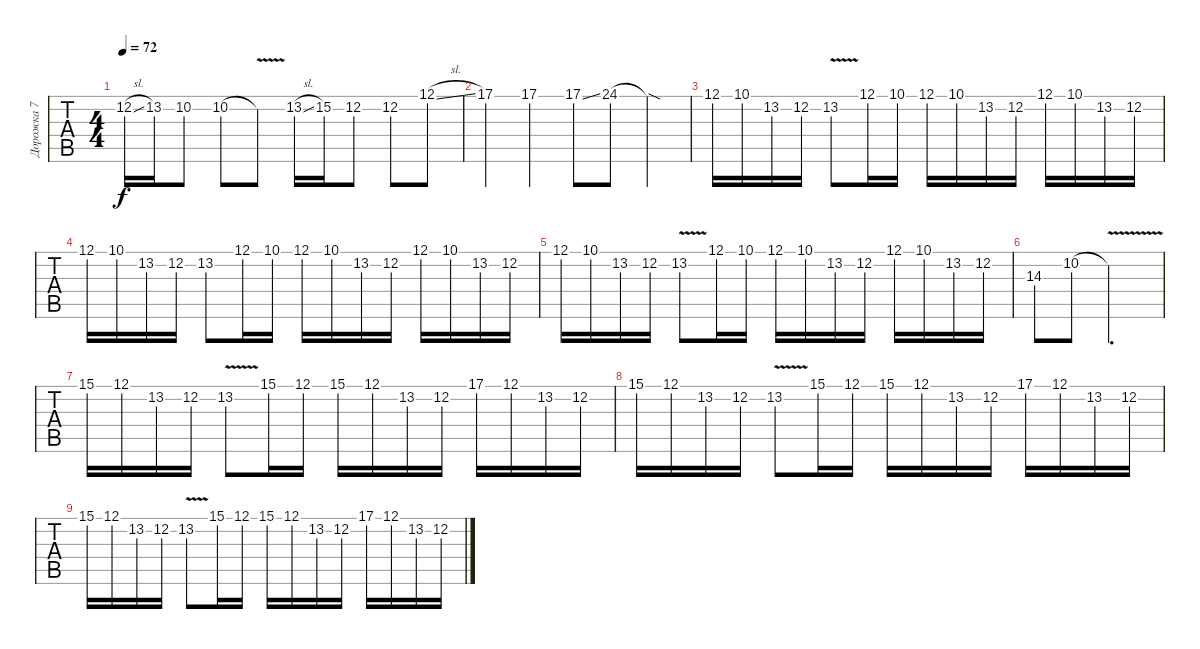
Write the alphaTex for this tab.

\track ("Дорожка 7" "Дорожка 7") {instrument overdrivenguitar}
\staff {tabs}
\tuning (E4 B3 G3 D3 A2 E2) {hide}
\ts (4 4)
\tempo 72
\clef g2
\ks c
12.2{sl}.16{dy f} 13.2.16 10.2.8 10.2.8 10.2{v t}.8 13.2{sl}.16 15.2.16 12.2.8 12.2.8 12.1{sl}.8{volume 5} |
17.1.4 17.1.4 17.1{ss}.8 24.1.8 24.1{sod t}.4 |
12.1.16{volume 3} 10.1.16 13.2.16 12.2.16 13.2{v}.8 12.1.16 10.1.16 12.1.16 10.1.16 13.2.16 12.2.16 12.1.16 10.1.16 13.2.16 12.2.16 |
12.1.16 10.1.16 13.2.16 12.2.16 13.2.8 12.1.16 10.1.16 12.1.16 10.1.16 13.2.16 12.2.16 12.1.16 10.1.16 13.2.16 12.2.16 |
12.1.16 10.1.16 13.2.16 12.2.16 13.2{v}.8 12.1.16 10.1.16 12.1.16 10.1.16 13.2.16 12.2.16 12.1.16 10.1.16 13.2.16 12.2.16 |
14.3.8 10.2.8 10.2{v t}.2{d} |
15.1.16 12.1.16 13.2.16 12.2.16 13.2{v}.8 15.1.16 12.1.16 15.1.16 12.1.16 13.2.16 12.2.16 17.1.16 12.1.16 13.2.16 12.2.16 |
15.1.16 12.1.16 13.2.16 12.2.16 13.2{v}.8 15.1.16 12.1.16 15.1.16 12.1.16 13.2.16 12.2.16 17.1.16 12.1.16 13.2.16 12.2.16 |
15.1.16 12.1.16 13.2.16 12.2.16 13.2{v}.8 15.1.16 12.1.16 15.1.16 12.1.16 13.2.16 12.2.16 17.1.16 12.1.16 13.2.16 12.2.16
